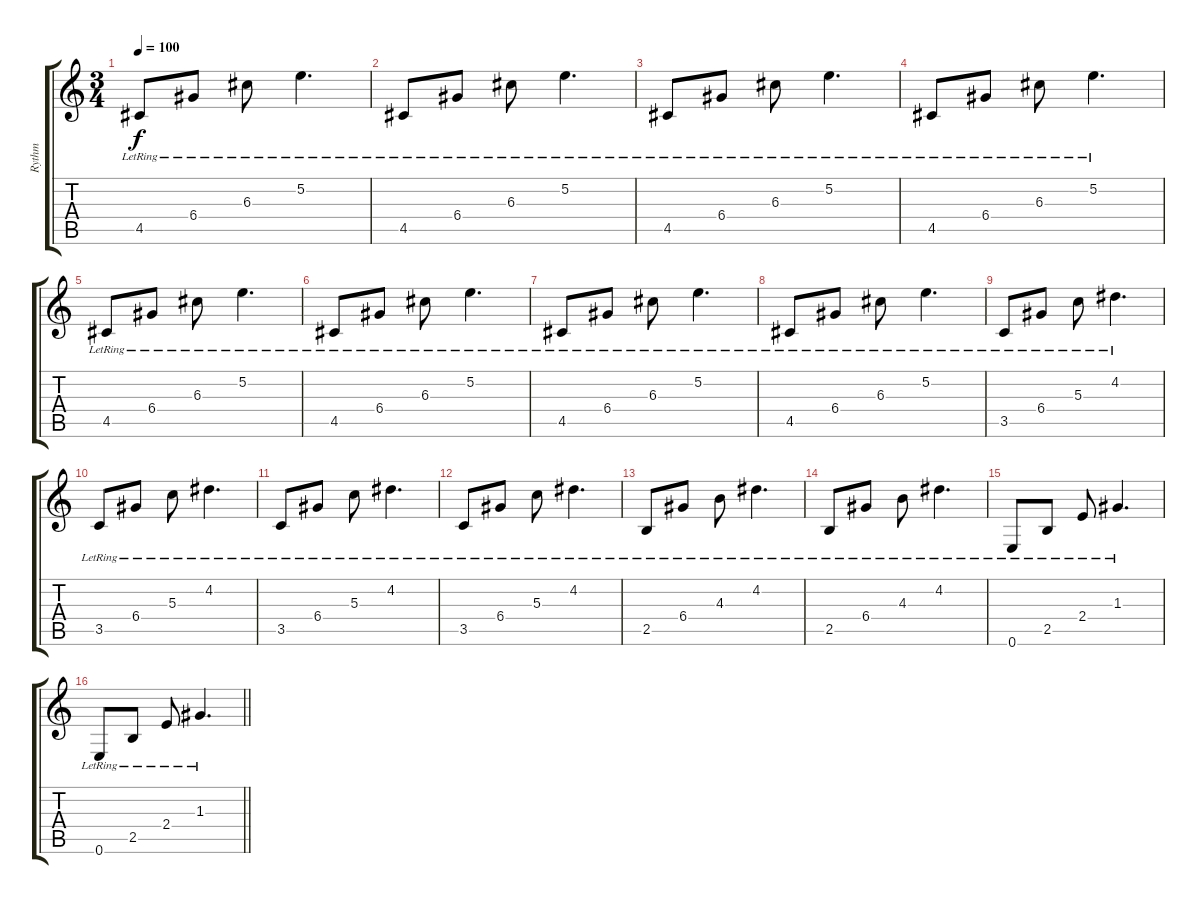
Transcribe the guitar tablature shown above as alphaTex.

\track ("Rythm" "Rythm") {instrument acousticguitarnylon}
\staff {score tabs}
\tuning (E4 B3 G3 D3 A2 E2) {hide}
\ts (3 4)
\tempo 100
\clef g2
\ks c
4.5{lr}.8{dy f} 6.4{lr}.8 6.3{lr}.8 5.2{lr}.4{d} |
4.5{lr}.8 6.4{lr}.8 6.3{lr}.8 5.2{lr}.4{d} |
4.5{lr}.8 6.4{lr}.8 6.3{lr}.8 5.2{lr}.4{d} |
4.5{lr}.8 6.4{lr}.8 6.3{lr}.8 5.2{lr}.4{d} |
4.5{lr}.8 6.4{lr}.8 6.3{lr}.8 5.2{lr}.4{d} |
4.5{lr}.8 6.4{lr}.8 6.3{lr}.8 5.2{lr}.4{d} |
4.5{lr}.8 6.4{lr}.8 6.3{lr}.8 5.2{lr}.4{d} |
4.5{lr}.8 6.4{lr}.8 6.3{lr}.8 5.2{lr}.4{d} |
3.5{lr}.8 6.4{lr}.8 5.3{lr}.8 4.2{lr}.4{d} |
3.5{lr}.8 6.4{lr}.8 5.3{lr}.8 4.2{lr}.4{d} |
3.5{lr}.8 6.4{lr}.8 5.3{lr}.8 4.2{lr}.4{d} |
3.5{lr}.8 6.4{lr}.8 5.3{lr}.8 4.2{lr}.4{d} |
2.5{lr}.8 6.4{lr}.8 4.3{lr}.8 4.2{lr}.4{d} |
2.5{lr}.8 6.4{lr}.8 4.3{lr}.8 4.2{lr}.4{d} |
0.6{lr}.8 2.5{lr}.8 2.4{lr}.8 1.3{lr}.4{d} |
\barLineRight lightlight
0.6{lr}.8 2.5{lr}.8 2.4{lr}.8 1.3{lr}.4{d}
